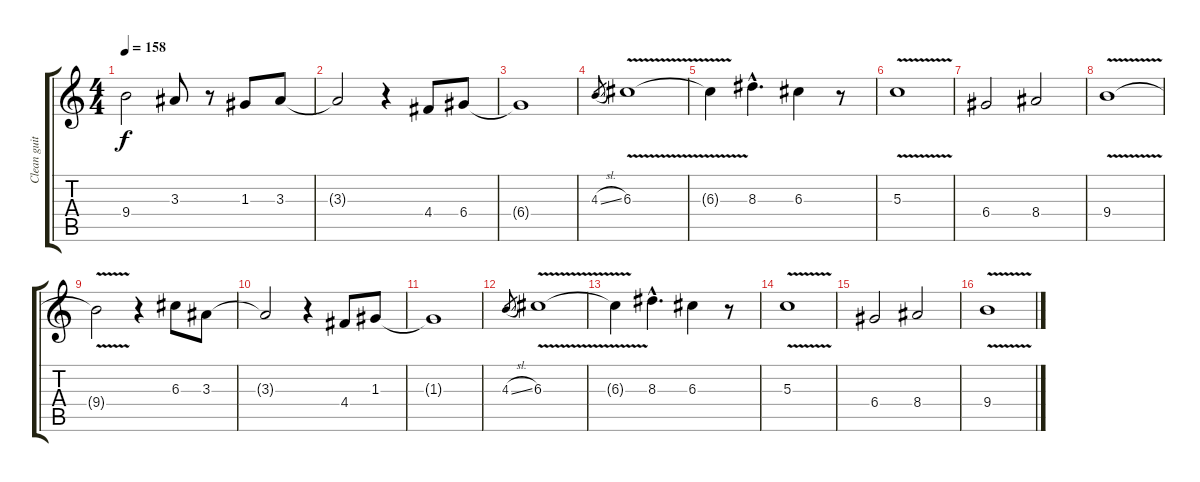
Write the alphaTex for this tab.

\track ("Clean guitar" "Clean guit") {instrument electricguitarclean}
\staff {score tabs}
\tuning (E4 B3 G3 D3 A2 E2) {hide}
\ts (4 4)
\tempo 158
\clef g2
\ks c
9.4{t}.2{dy f} 3.3.8 r.8 1.3.8 3.3.8 |
3.3{t}.2 r.4 4.4.8 6.4.8 |
6.4{t}.1 |
4.3{sl}.8{gr} 6.3{v}.1 |
6.3{t}.4 8.3{hac}.4{d} 6.3.4 r.8 |
5.3{v}.1 |
6.4.2 8.4.2 |
9.4{v}.1 |
9.4{t}.2 r.4 6.3.8 3.3.8 |
3.3{t}.2 r.4 4.4.8 1.3.8 |
1.3{t}.1 |
4.3{sl}.8{gr} 6.3{v}.1 |
6.3{t}.4 8.3{hac}.4{d} 6.3.4 r.8 |
5.3{v}.1 |
6.4.2 8.4.2 |
9.4{v}.1
